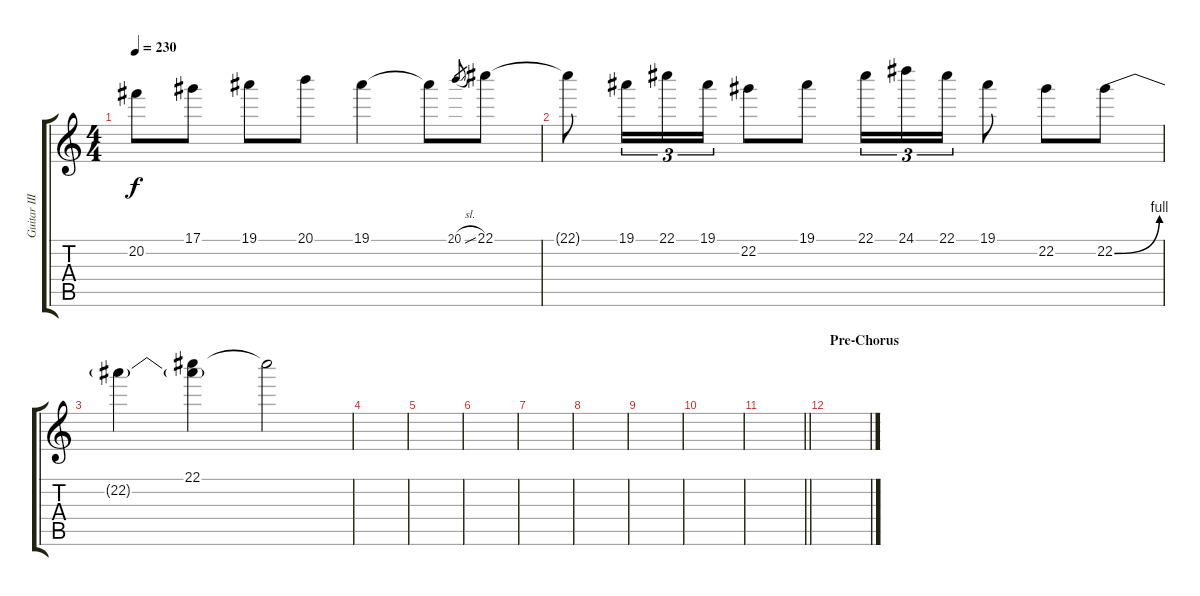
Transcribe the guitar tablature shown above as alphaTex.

\track ("Guitar III" "Guitar III") {instrument distortionguitar}
\staff {score tabs}
\tuning (Eb4 Bb3 Gb3 Db3 Ab2 Eb2) {hide}
\ts (4 4)
\tempo 230
\clef g2
\ks c
20.2.8{dy f} 17.1.8 19.1.8 20.1.8 19.1.4 19.1{t}.8 20.1{sl}.8{gr} 22.1.8 |
22.1{t}.8 19.1.16{tu (3 2)} 22.1.16{tu (3 2)} 19.1.16{tu (3 2)} 22.2.8 19.1.8 22.1.16{tu (3 2)} 24.1.16{tu (3 2)} 22.1.16{tu (3 2)} 19.1.8 22.2.8 22.2{be (bend 0 0 60 4)}.8 |
22.2{t}.4 (22.1 22.2{t}).4 22.1{t}.2 |
|
|
|
|
|
|
|
\barLineRight lightlight
|
\section ("" "Pre-Chorus")
